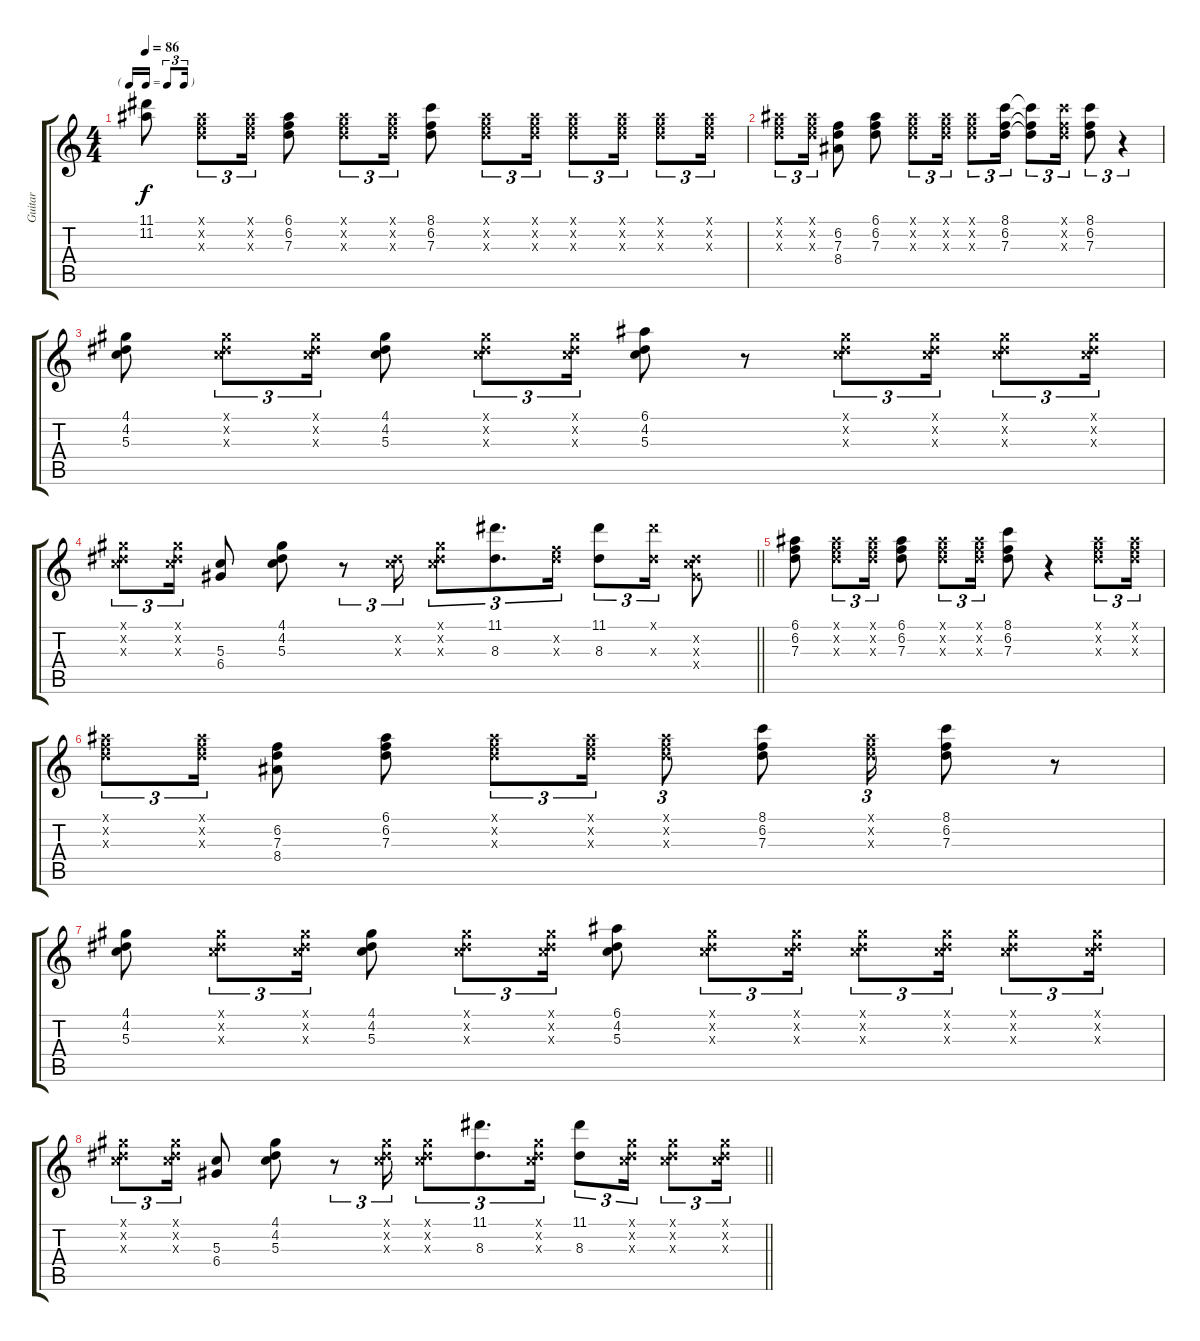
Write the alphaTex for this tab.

\track ("Guitar" "Guitar") {instrument electricguitarclean}
\staff {score tabs}
\tuning (E4 B3 G3 D3 A2 E2) {hide}
\ts (4 4)
\tf triplet16th
\tempo 86
\clef g2
\ks c
(11.1 11.2).8{dy f} (6.1{x} 6.2{x} 7.3{x}).8{tu (3 2)} (6.1{x} 6.2{x} 7.3{x}).16{tu (3 2)} (6.1 6.2 7.3).8 (6.1{x} 6.2{x} 7.3{x}).8{tu (3 2)} (6.1{x} 6.2{x} 7.3{x}).16{tu (3 2)} (8.1 6.2 7.3).8 (6.1{x} 6.2{x} 7.3{x}).8{tu (3 2)} (6.1{x} 6.2{x} 7.3{x}).16{tu (3 2)} (6.1{x} 6.2{x} 7.3{x}).8{tu (3 2)} (6.1{x} 6.2{x} 7.3{x}).16{tu (3 2)} (6.1{x} 6.2{x} 7.3{x}).8{tu (3 2)} (6.1{x} 6.2{x} 7.3{x}).16{tu (3 2)} |
(6.1{x} 6.2{x} 7.3{x}).8{tu (3 2)} (6.1{x} 6.2{x} 7.3{x}).16{tu (3 2)} (6.2 7.3 8.4).8 (6.1 6.2 7.3).8 (6.1{x} 6.2{x} 7.3{x}).8{tu (3 2)} (6.1{x} 6.2{x} 7.3{x}).16{tu (3 2)} (6.1{x} 6.2{x} 7.3{x}).8{tu (3 2)} (8.1 6.2 7.3).16{tu (3 2)} (8.1{t} 6.2{t} 7.3{t}).8{tu (3 2)} (8.1{x} 6.2{x} 7.3{x}).16{tu (3 2)} (8.1 6.2 7.3).8{tu (3 2)} r.4{tu (3 2)} |
(4.1 4.2 5.3).8 (4.1{x} 4.2{x} 5.3{x}).8{tu (3 2)} (4.1{x} 4.2{x} 5.3{x}).16{tu (3 2)} (4.1 4.2 5.3).8 (4.1{x} 4.2{x} 5.3{x}).8{tu (3 2)} (4.1{x} 4.2{x} 5.3{x}).16{tu (3 2)} (6.1 4.2 5.3).8 r.8 (4.1{x} 4.2{x} 5.3{x}).8{tu (3 2)} (4.1{x} 4.2{x} 5.3{x}).16{tu (3 2)} (4.1{x} 4.2{x} 5.3{x}).8{tu (3 2)} (4.1{x} 4.2{x} 5.3{x}).16{tu (3 2)} |
\barLineRight lightlight
(4.1{x} 4.2{x} 5.3{x}).8{tu (3 2)} (4.1{x} 4.2{x} 5.3{x}).16{tu (3 2)} (5.3 6.4).8 (4.1 4.2 5.3).8 r.8{tu (3 2)} (4.2{x} 5.3{x}).16{tu (3 2)} (4.1{x} 4.2{x} 5.3{x}).8{tu (3 2)} (11.1 8.3).8{d tu (3 2)} (6.2{x} 8.3{x}).16{tu (3 2)} (11.1 8.3).8{tu (3 2)} (11.1{x} 8.3{x}).16{tu (3 2)} (4.2{x} 5.3{x} 6.4{x}).8 |
(6.1 6.2 7.3).8 (6.1{x} 6.2{x} 7.3{x}).8{tu (3 2)} (6.1{x} 6.2{x} 7.3{x}).16{tu (3 2)} (6.1 6.2 7.3).8 (6.1{x} 6.2{x} 7.3{x}).8{tu (3 2)} (6.1{x} 6.2{x} 7.3{x}).16{tu (3 2)} (8.1 6.2 7.3).8 r.4 (6.1{x} 6.2{x} 7.3{x}).8{tu (3 2)} (6.1{x} 6.2{x} 7.3{x}).16{tu (3 2)} |
(6.1{x} 6.2{x} 7.3{x}).8{tu (3 2)} (6.1{x} 6.2{x} 7.3{x}).16{tu (3 2)} (6.2 7.3 8.4).8 (6.1 6.2 7.3).8 (6.1{x} 6.2{x} 7.3{x}).8{tu (3 2)} (6.1{x} 6.2{x} 7.3{x}).16{tu (3 2)} (6.1{x} 6.2{x} 7.3{x}).8{tu (3 2)} (8.1 6.2 7.3).8 (6.1{x} 6.2{x} 7.3{x}).16{tu (3 2)} (8.1 6.2 7.3).8 r.8 |
(4.1 4.2 5.3).8 (4.1{x} 4.2{x} 5.3{x}).8{tu (3 2)} (4.1{x} 4.2{x} 5.3{x}).16{tu (3 2)} (4.1 4.2 5.3).8 (4.1{x} 4.2{x} 5.3{x}).8{tu (3 2)} (4.1{x} 4.2{x} 5.3{x}).16{tu (3 2)} (6.1 4.2 5.3).8 (4.1{x} 4.2{x} 5.3{x}).8{tu (3 2)} (4.1{x} 4.2{x} 5.3{x}).16{tu (3 2)} (4.1{x} 4.2{x} 5.3{x}).8{tu (3 2)} (4.1{x} 4.2{x} 5.3{x}).16{tu (3 2)} (4.1{x} 4.2{x} 5.3{x}).8{tu (3 2)} (4.1{x} 4.2{x} 5.3{x}).16{tu (3 2)} |
\barLineRight lightlight
(4.1{x} 4.2{x} 5.3{x}).8{tu (3 2)} (4.1{x} 4.2{x} 5.3{x}).16{tu (3 2)} (5.3 6.4).8 (4.1 4.2 5.3).8 r.8{tu (3 2)} (4.1{x} 4.2{x} 5.3{x}).16{tu (3 2)} (4.1{x} 4.2{x} 5.3{x}).8{tu (3 2)} (11.1 8.3).8{d tu (3 2)} (4.1{x} 4.2{x} 5.3{x}).16{tu (3 2)} (11.1 8.3).8{tu (3 2)} (4.1{x} 4.2{x} 5.3{x}).16{tu (3 2)} (4.1{x} 4.2{x} 5.3{x}).8{tu (3 2)} (4.1{x} 4.2{x} 5.3{x}).16{tu (3 2)}
